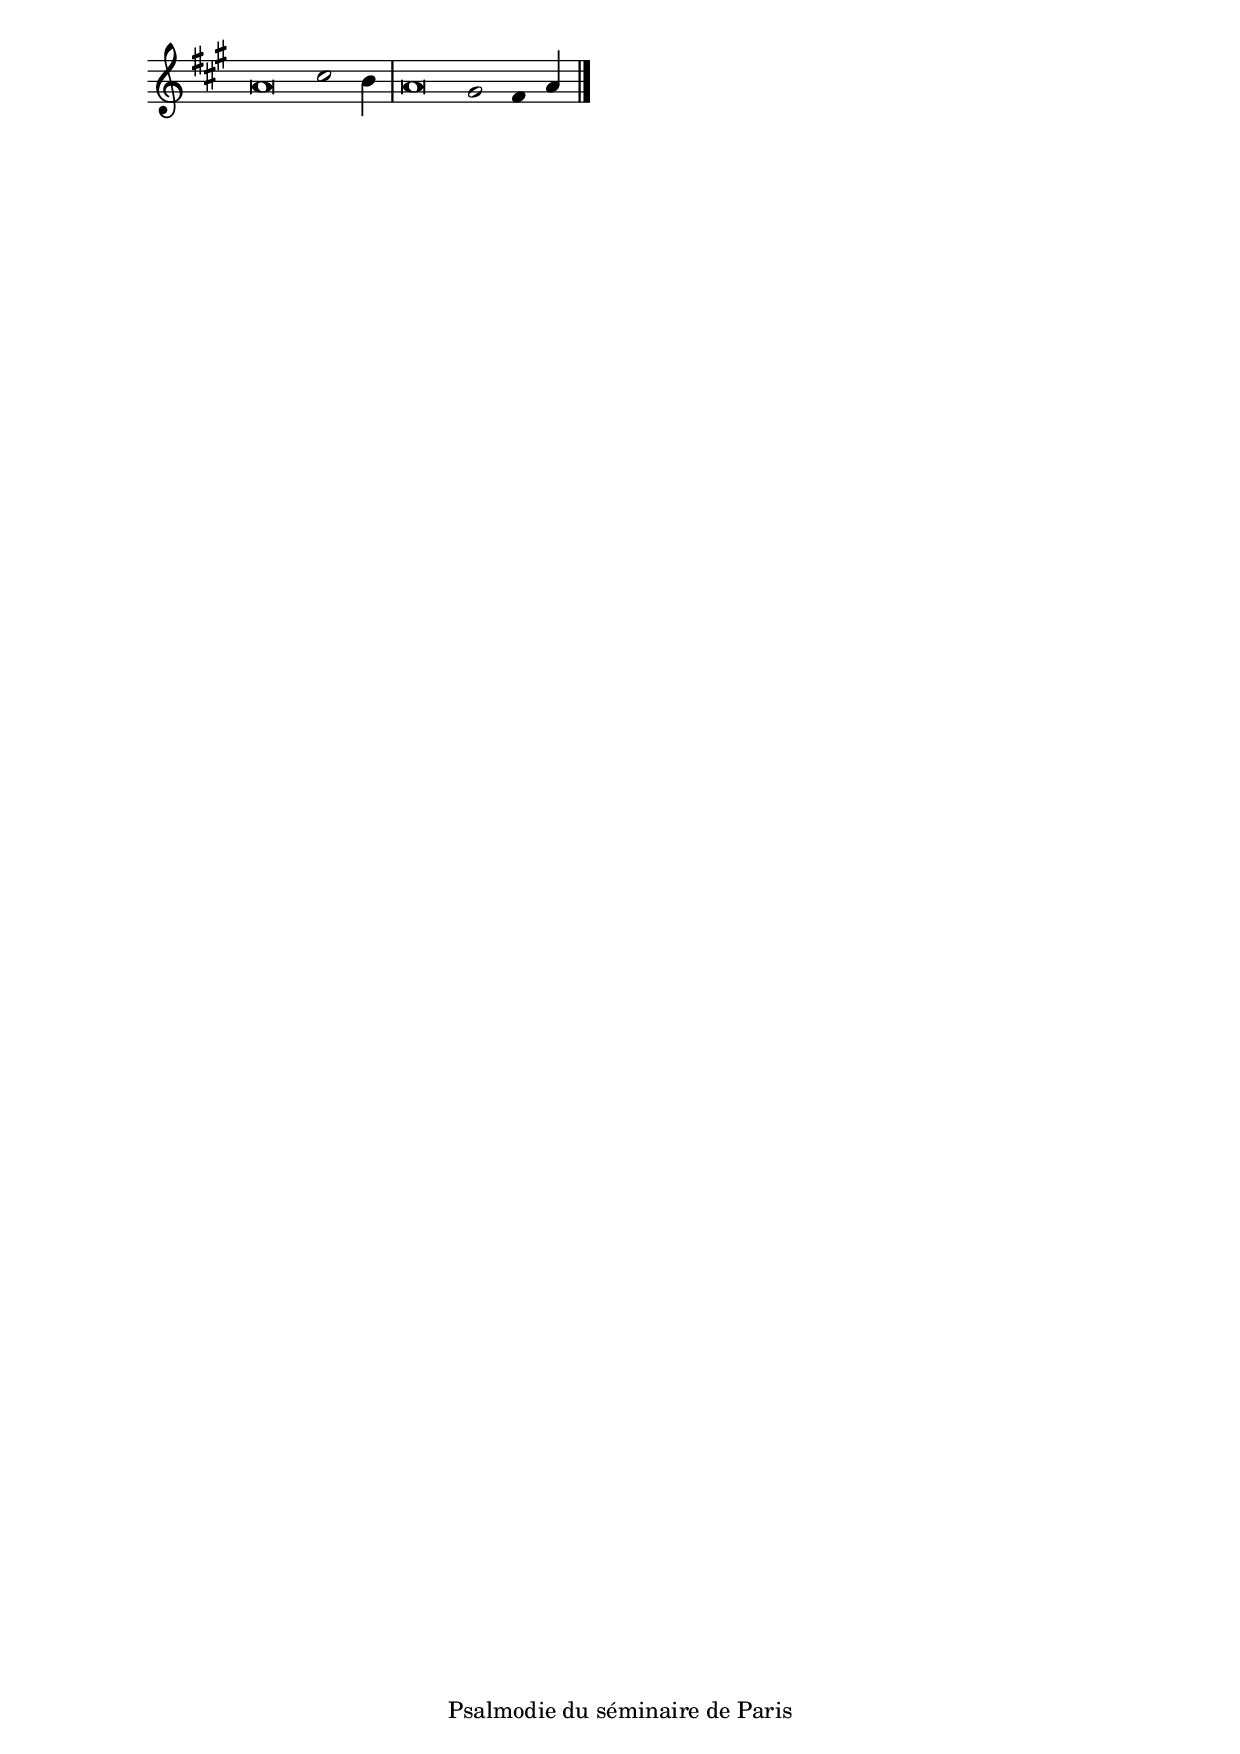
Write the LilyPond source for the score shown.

\version "2.20.0"
\language "italiano"

stemOff = \hide Staff.Stem
stemOn  = \undo \stemOff

\header {
  %title = "Psaume 141"
  %tagline = ##f
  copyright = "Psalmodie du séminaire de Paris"
}

\score {
  \new Staff \with { \remove "Time_signature_engraver" }
  \relative
  {
    \key la \major
    \cadenzaOn
    \stemOff la'\breve dod2 \stemOn si4
    \bar "|"
    \stemOff la\breve sold2 fad4 \stemOn la4
    \bar "|."
  }
}